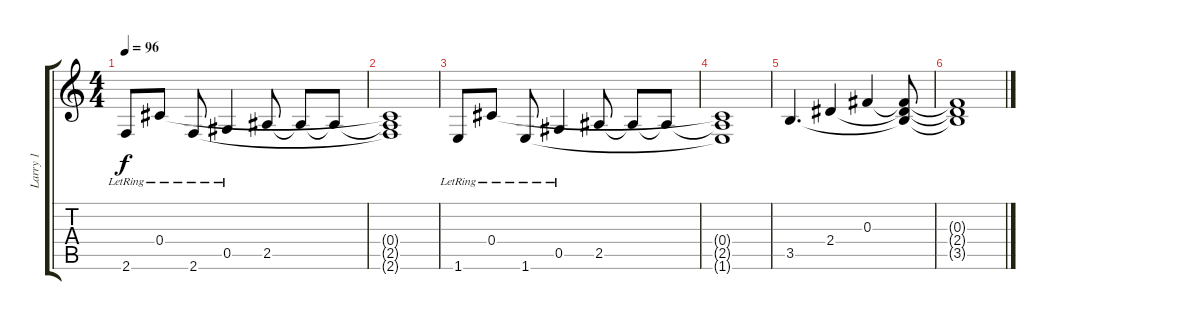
\track ("Larry 1" "Larry 1") {instrument electricguitarjazz}
\staff {score tabs}
\tuning (Eb4 Bb3 Gb3 Db3 Ab2 Eb2) {hide}
\ts (4 4)
\tempo 96
\clef g2
\ks c
2.6{lr}.8{dy f} 0.4{lr}.8 2.6{lr}.8 0.5{lr}.4 2.5.8 2.5{t}.8 2.5{t}.8 |
(0.4{t} 2.5{t} 2.6{t}).1 |
1.6{lr}.8 0.4{lr}.8 1.6{lr}.8 0.5{lr}.4 2.5.8 2.5{t}.8 2.5{t}.8 |
(0.4{t} 2.5{t} 1.6{t}).1 |
3.5.4{d} 2.4.4 0.3.4 (0.3{t} 2.4{t} 3.5{t}).8 |
(0.3{t} 2.4{t} 3.5{t}).1
